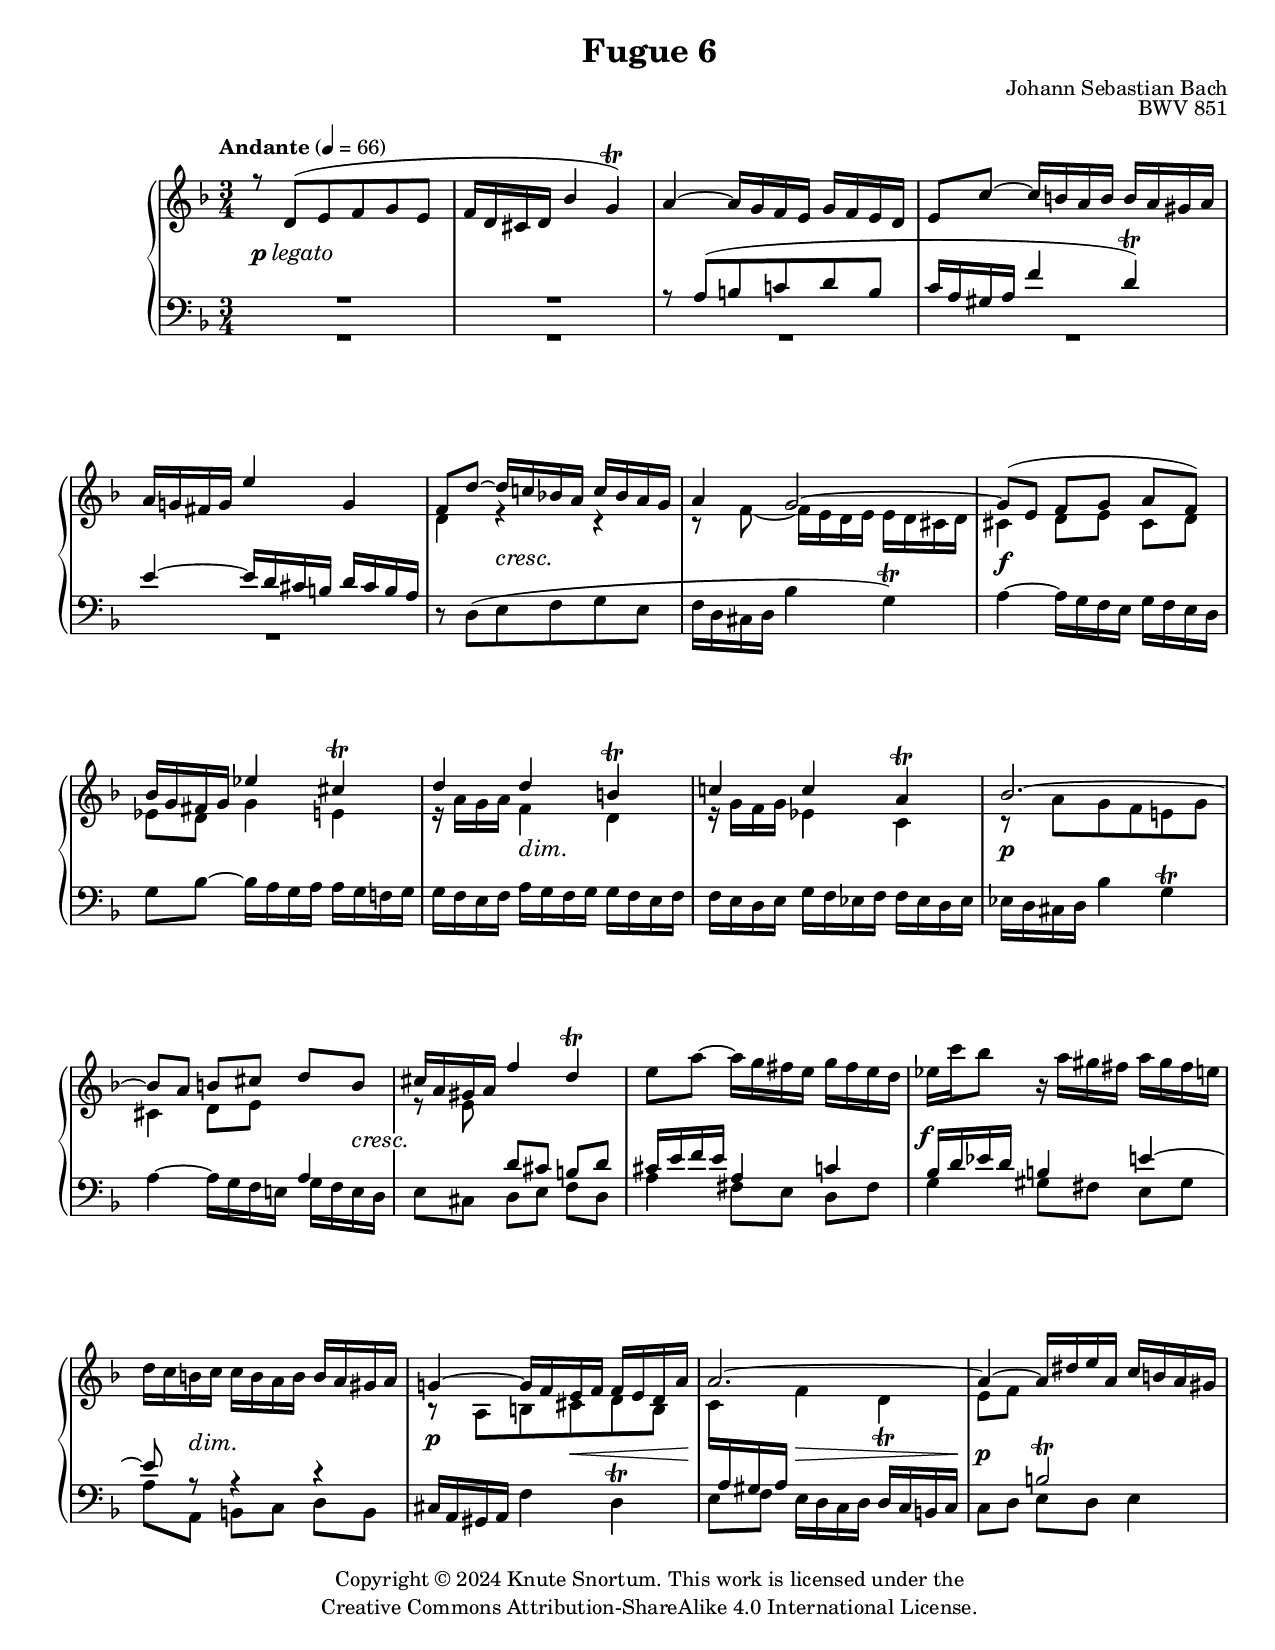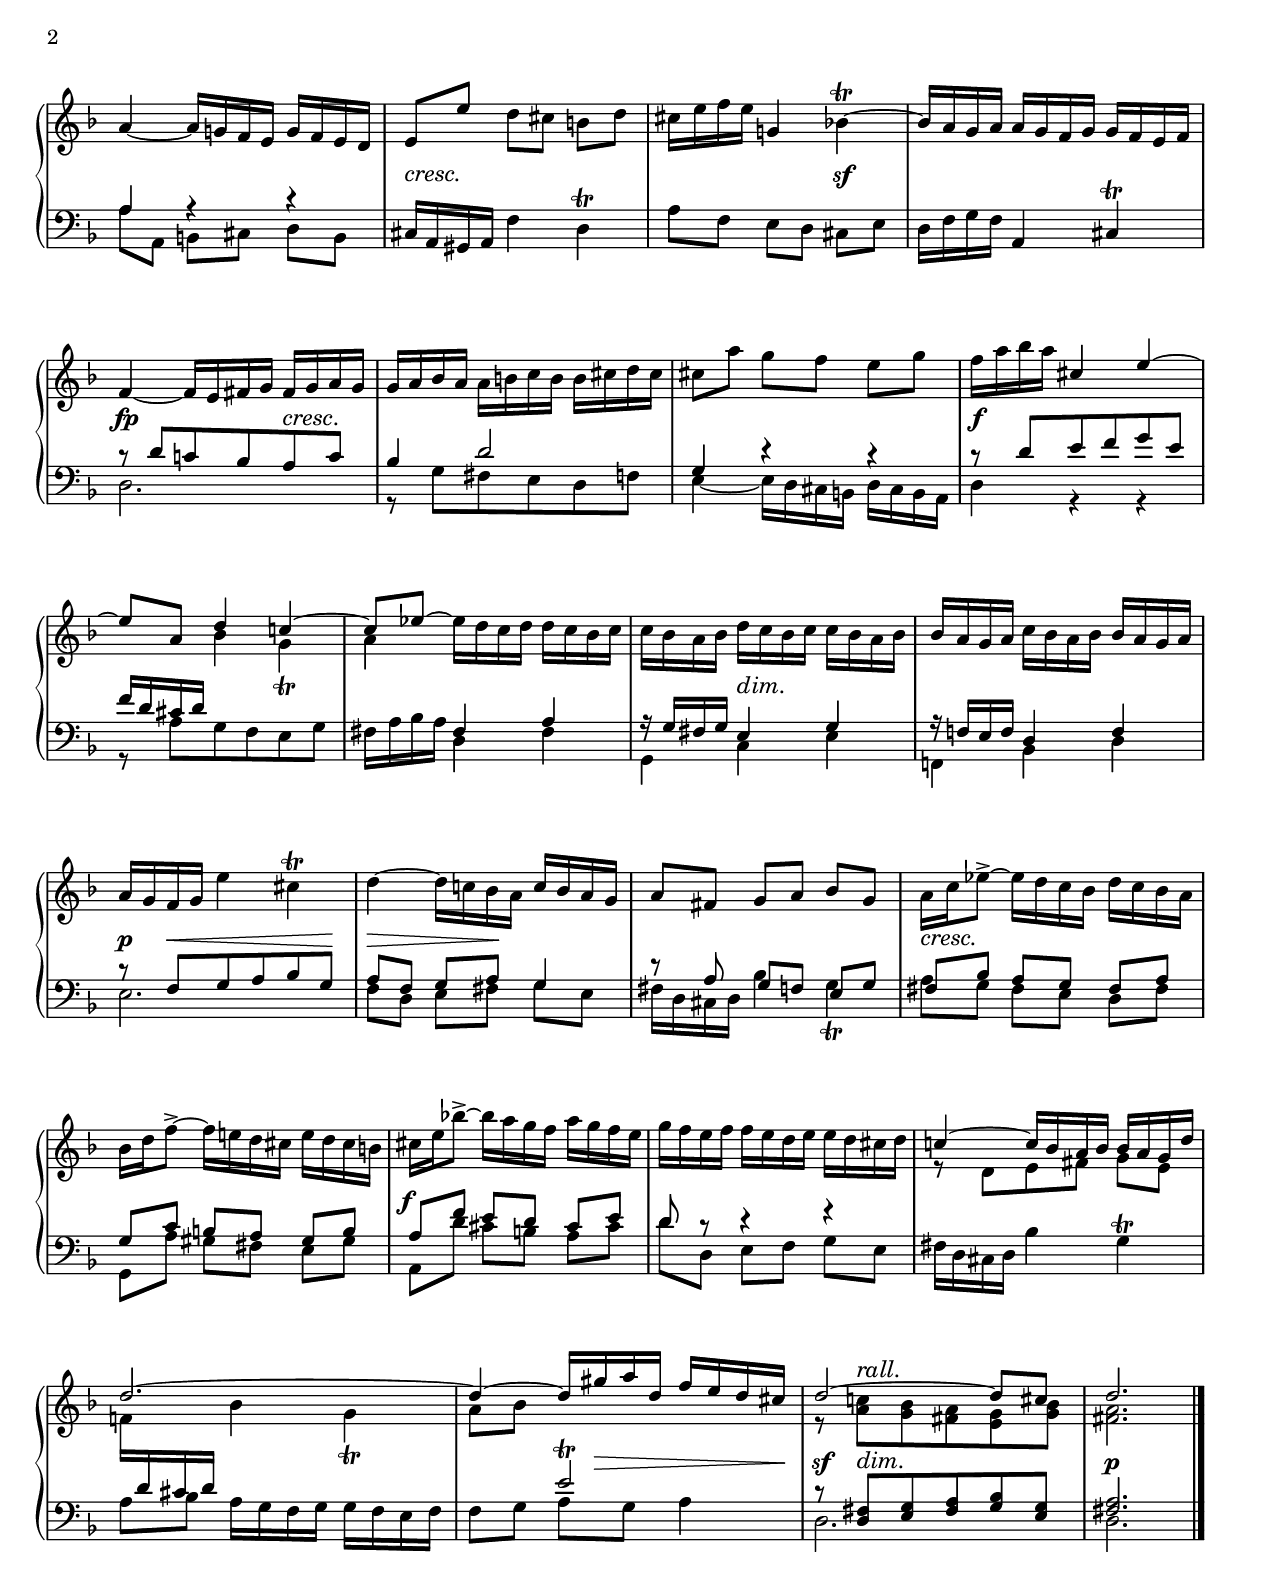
\version "2.24.0"

\include "includes/header-paper.ily"
%...+....1....+....2....+....3....+....4....+....5....+....6....+....7....+....

\version "2.24.0"
\language "english"

\include "global-variables.ily"

%%% Positions and shapes %%%

slurShapeA = \shape #'((0 . 0) (0 . 0) (0 . 0) (0 . -0.5)) \etc
slurShapeB = \shape #'((0 . 0) (0 . 0) (0 . 0) (0 . -0.5)) \etc

%%% Music %%%

global = {
  \time 3/4
  \key d \minor
}

rightHandUpper = \relative {
  \voiceOne r8 d'-\slurShapeA ( e f g e |
  f16 d cs d bf'4 g)\trill |
  a4~ a16 g f e  g f e d |
  e8 c'~ c16 b a b  b a gs a |
  a16 g! fs g  e'4 g, |
  f8 d'~ d16 c! bf! a  c bf a g |
  a4 g2~ |
  g8( e f[ g] a f) |
  
  \barNumberCheck 9
  bf16 g fs g  ef'4 cs\trill |
  d4 d b\trill |
  c!4 c a\trill |
  bf2.~ |
  bf8 a b![ cs] d b |
  cs16 a gs a  f'4 d\trill |
  \oneVoice e8 a~ a16 g fs e  g fs e d |
  ef16 c' bf8  r16 a gs fs  a gs fs e! |
  
  \barNumberCheck 17
  d16 c b c  c b a b  b a gs a |
  \voiceOne g!4~ g16 f e f  f e d a' |
  a2.~ |
  a4~ a16 ds e a,  c b a gs |
  \oneVoice a4~ a16 g! f e  g f e d |
  e8 e' d[ cs] b d |
  cs16 e f e  g,!4 bf!~\trill |
  bf16 a g a  a g f g  g f e f |
  
  \barNumberCheck 25
  f4~ f16 e fs g  fs g a g |
  g16 a bf a  a b c b  b cs d cs |
  cs8 a' g[ f] e g |
  f16 a bf a  \voiceOne cs,4 e~ |
  e8 a, d4 c!~ |
  c8 ef~ \oneVoice ef16 d c d  d c bf c |
  c16 bf a bf  d c bf c  c bf a bf |
  bf16 a g a  c bf a bf  bf a g a |
  
  \barNumberCheck 33
  a16 g f g  e'4 cs\trill |
  d4~ d16 c! bf a  c bf a g |
  a8 fs g[ a] bf g |
  a16 c ef8->~ ef16 d c bf  d c bf a |
  bf16 d f8->~ f16 e! d cs  e d cs b |
  cs16 e bf'!8->~ bf16 a g f  a g f e |
  g16 f e f  f e d e  e d cs d |
  \voiceOne c!4~ c16 bf a bf  bf a g d' |
  
  \barNumberCheck 41
  d2.~ |
  d4~ d16 gs a d,  f e d cs |
  d2~ d8 cs |
  d2. |
}

rightHandLower = \relative {
  \voiceDown R2. * 2 |
  r8 a-\slurShapeB ( b c! d b |
  c16 a gs a f'4 d)\trill |
  e4~ e16 d cs b  d cs b a |
  \voiceUp d4 r r |
  r8 f~ f16 e d e  e d cs d |
  cs4 d8 e cs[ d] |
  
  \barNumberCheck 9
  ef8 d g4 e! |
  r16 a g a  f4 d |
  r16 g f g  ef4 c |
  r8 a' g f e! g |
  cs,4 d8 e \voiceDown a,4 |
  \voiceUp r8 e' \voiceDown d[ cs] b d |
  cs16 e f e  a,4 c |
  bf16 d ef d  b4 e~ |
  
  \barNumberCheck 17
  e8 r r4 r |
  \voiceUp r8 a, b cs d b |
  c16 \voiceDown a gs a  \voiceUp f'4 d\trill |
  e8 f \voiceDown b,2\trill |
  a4 r r |
  s2. * 3 |
  
  \barNumberCheck 25
  r8 d c! bf a c |
  bf4 d2 |
  g,4 r r |
  r8 d' e f g e |
  f16 d cs d \voiceUp bf'4 g\trill |
  a4 \voiceDown fs, a |
  r16 g fs g  e4 g |
  r16 f! e f  d4 f |
  
  \barNumberCheck 33
  r8 f g a bf g |
  a8 f g[ a] g4 |
  r8 a g[ f!] e g |
  fs8 bf a[ g] fs a |
  g8 c b[ a] gs b |
  a8 f' e[ d] cs e |
  d8 r r4 r |
  \voiceUp r8 d e fs g[ e] |
  
  \barNumberCheck 41
  f!16 \voiceDown d cs d  \voiceUp bf'4 g\trill |
  a8 bf \voiceDown e,2\trill |
  \voiceUp r8 <a c!>^\rall <g bf> <fs a> <e g> <g bf> |
  <fs a>2. |
}

rightHand = {
  \global
  <<
    \new Voice \rightHandUpper
    \new Voice \rightHandLower
  >>
}

leftHand = \relative {
  \global
  \clef bass
  \voiceTwo R2. * 5 |
  \oneVoice r8 d( e f g e |
  f16 d cs d  bf'4 g)\trill |
  a4~ a16 g f e  g f e d |
  
  \barNumberCheck 9
  g8 bf~ bf16 a g a  a g f! g |
  g16 f e f  a g f g  g f e f |
  f16 e d e  g f ef f  f ef d ef |
  ef16 d cs d  bf'4 g\trill |
  a4~ a16 g f e!  g f e d |
  e8 cs \voiceTwo d[ e] f d |
  a'4 fs8 e d[ fs] |
  g4 gs8 fs e[ gs] |
  
  \barNumberCheck 17
  a8 a, b[ c] d b |
  \oneVoice cs16 a gs a  f'4 d\trill |
  e8 f  e16 d c d  d c b c |
  \voiceTwo c8 d e[ d] e4 |
  a8 a, b[ cs] d b |
  \oneVoice cs16 a gs a  f'4 d\trill |
  a'8 f e[ d] cs e |
  d16 f g f  a,4 cs\trill |
  
  \barNumberCheck 25
  \voiceTwo d2. |
  r8 g8 fs e d f |
  e4~ e16 d cs b  d cs b a |
  d4 r r |
  r8 a' g f e g |
  fs16 a bf a  d,4 fs |
  g,4 c e |
  f,! bf d |
  
  \barNumberCheck 33
  e2. |
  f8 d e[ fs] g e |
  fs16 d cs d  bf'4 g\trill |
  a8 g fs[ e] d fs |
  g,8 a' gs[ fs] e gs |
  a,8 d' cs[ b] a cs |
  d8 d, e[ f] g e |
  \oneVoice fs16 d cs d  bf'4 g\trill |
  
  \barNumberCheck 41
  a8 bf  a16 g f g  g f e f 
  f8 g a[ g] a4 |
  <<
    { r8 <d, fs> <e g> <fs a> <g bf> <e g> | <fs a>2. | }
    \\
    { d2. | d2. | }
  >> 
  \bar "|."
}

dynamics = {
  \override TextScript.Y-offset = -0.5
  \override DynamicTextSpanner.style = #'none
  \tag layout { s2.-\tweak Y-offset -6 ^\pLegato } \tag midi { s2.\p } |
  s2. * 4 |
  s4 s2-\tweak extra-offset #'(0 . -2) \cresc |
  s2. |
  s2.-\tweak Y-offset -3 \f |
  
  \barNumberCheck 9
  s2. |
  s4 s2\dim |
  s2. |
  s2.\p |
  s2 s8 \tag layout { s-\tweak Y-offset -1 ^\crescWO } \tag midi { s\cresc } |
  s2. * 2 |
  s2.-\tweak X-offset -1 \f |
  
  \barNumberCheck 17
  s8 s-\tweak Y-offset 1 \dim s2 |
  s4.-\tweak Y-offset 1 \p s4\< s16 s\! |
  s4 s\> s8. s16\! |
  s2.\p |
  s2. |
  s2.\cresc |
  s2 s4\sf |
  s2. |
  
  \barNumberCheck 25
  s2\fp s4\cresc |
  s2. * 2 |
  s2.\f |
  s2. * 2 |
  s4 s2\dim |
  s2. |
  
  \barNumberCheck 33
  s8\p s\< s4. s8\! |
  s4.\> s8\! s4 |
  s2. |
  s2.\cresc |
  s2. |
  s2.-\tweak X-offset -1 \f |
  s2. * 2 |
  
  \barNumberCheck 41
  s2. |
  s4 s16 s8.\> s s16\! |
  s8\sf s\dim s2 |
  s2.\p |
}

tempi = {
  \tempo "Andante" 4 = 66
  s2. * 42 |
  \set Score.tempoHideNote = ##t
  \tempo 4 = 60
  s4 \tempo 4 = 56 s \tempo 4 = 52 s |
  \tempo 4 = 40
  s2. |
}

forceBreaks = {
  % page 1
  \repeat unfold 3 { s2.\noBreak } s2.\break\noPageBreak
  \repeat unfold 3 { s2.\noBreak } s2.\break\noPageBreak
  \repeat unfold 3 { s2.\noBreak } s2.\break\noPageBreak
  \repeat unfold 3 { s2.\noBreak } s2.\break\noPageBreak
  \repeat unfold 3 { s2.\noBreak } s2.\pageBreak
  
  % page 2
  \repeat unfold 3 { s2.\noBreak } s2.\break\noPageBreak
  \repeat unfold 3 { s2.\noBreak } s2.\break\noPageBreak
  \repeat unfold 3 { s2.\noBreak } s2.\break\noPageBreak
  \repeat unfold 3 { s2.\noBreak } s2.\break\noPageBreak
  \repeat unfold 3 { s2.\noBreak } s2.\break\noPageBreak
}

fugueSixNotes =
\score {
  \header {
    title = "Fugue 6"
  }
  \keepWithTag layout  
  \new PianoStaff \with {
    \override StaffGrouper.staff-staff-spacing = 
      #'((basic-distance . 10)
         (padding . 1))
  } <<
    \new Staff = "upper" \rightHand
    \new Dynamics \dynamics
    \new Staff = "lower" \leftHand
    \new Dynamics \tempi
    \new Devnull \forceBreaks
  >>
  \layout {
    \context {
      \Score
      \override Stem.details.beamed-lengths = #'(3.5 3.9)
    }
  }
}

\include "articulate.ly"

fugueSixMidi =
\book {
  \bookOutputName "fugue-6-bwv-851"
  \score {
    \keepWithTag midi
    \articulate <<
      \new Staff = "upper" << \rightHand \dynamics \tempi >>
      \new Staff = "lower" << \leftHand \dynamics \tempi >>
    >>
    \midi {}
  }
}


\header {
  title = "Fugue 6"
  composer = "Johann Sebastian Bach"
  opus = "BWV 851"
}
  
\paper {
  print-all-headers = ##f
}

\fugueSixNotes
\fugueSixMidi